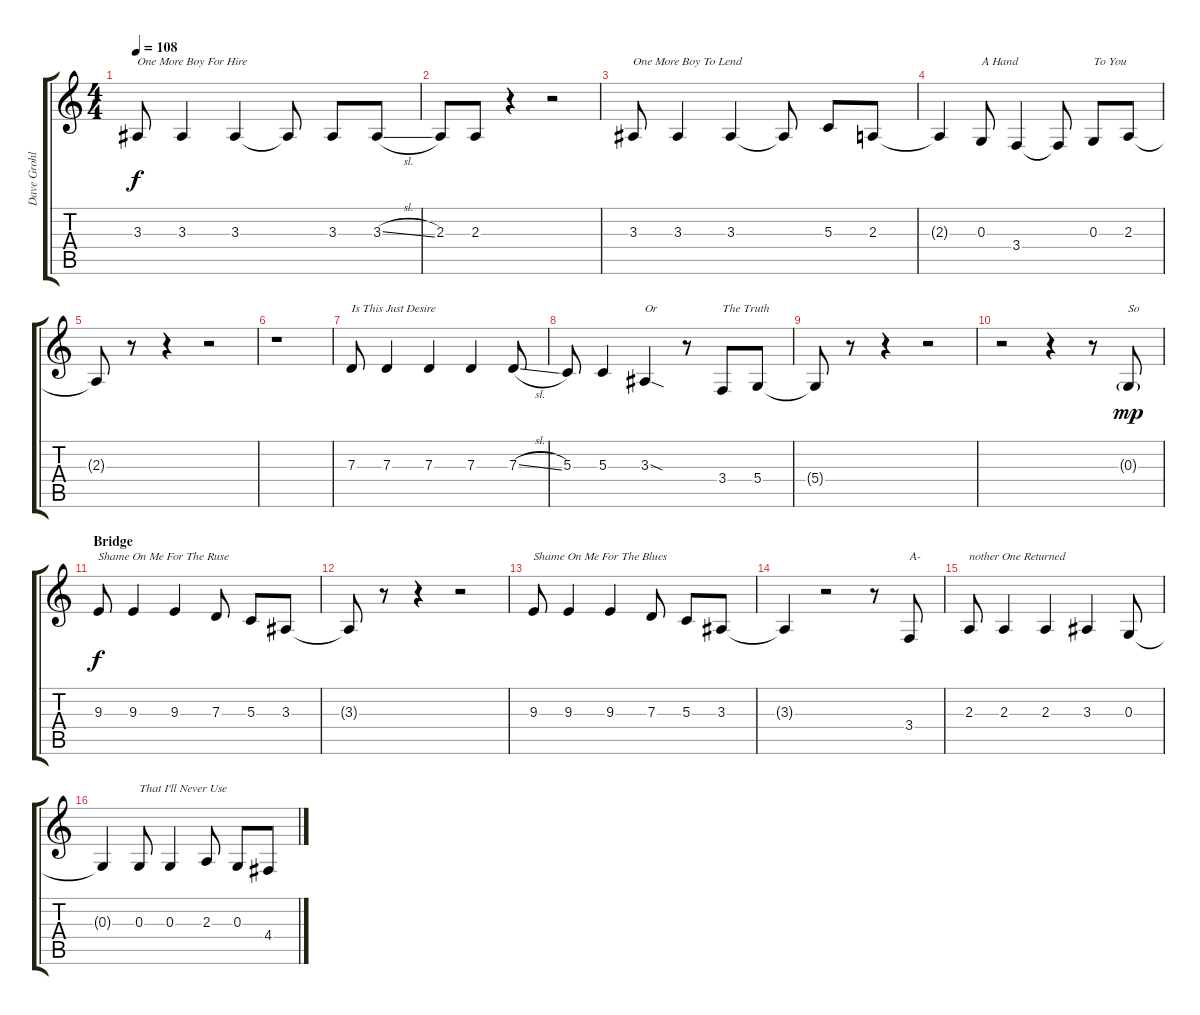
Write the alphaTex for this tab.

\track ("Dave Grohl (Voice)" "Dave Grohl") {instrument recorder}
\staff {score tabs}
\tuning (E4 B3 G3 D3 A2 E2) {hide}
\ts (4 4)
\tempo 108
\clef g2
\ks c
3.3.8{txt "One More Boy For Hire" dy f} 3.3.4 3.3.4 3.3{t}.8 3.3.8 3.3{sl}.8 |
2.3.8 2.3.8 r.4 r.2 |
3.3.8{txt "One More Boy To Lend"} 3.3.4 3.3.4 3.3{t}.8 5.3.8 2.3.8 |
2.3{t}.4 0.3.8{txt "A Hand"} 3.4.4 3.4{t}.8 0.3.8{txt "To You"} 2.3.8 |
2.3{t}.8 r.8 r.4 r.2 |
r.1 |
7.3.8{txt "Is This Just Desire"} 7.3.4 7.3.4 7.3.4 7.3{sl}.8 |
5.3.8 5.3.4 3.3{sod}.4{txt "Or"} r.8 3.4.8{txt "The Truth"} 5.4.8 |
5.4{t}.8 r.8 r.4 r.2 |
r.2 r.4 r.8 0.3{g}.8{txt "So" dy mp} |
\section ("" "Bridge")
9.3.8{txt "Shame On Me For The Ruse" dy f} 9.3.4 9.3.4 7.3.8 5.3.8 3.3.8 |
3.3{t}.8 r.8 r.4 r.2 |
9.3.8{txt "Shame On Me For The Blues"} 9.3.4 9.3.4 7.3.8 5.3.8 3.3.8 |
3.3{t}.4 r.2 r.8 3.4.8{txt "A-"} |
2.3.8{txt "nother One Returned"} 2.3.4 2.3.4 3.3.4 0.3.8 |
0.3{t}.4 0.3.8{txt "That I'll Never Use"} 0.3.4 2.3.8 0.3.8 4.4.8
